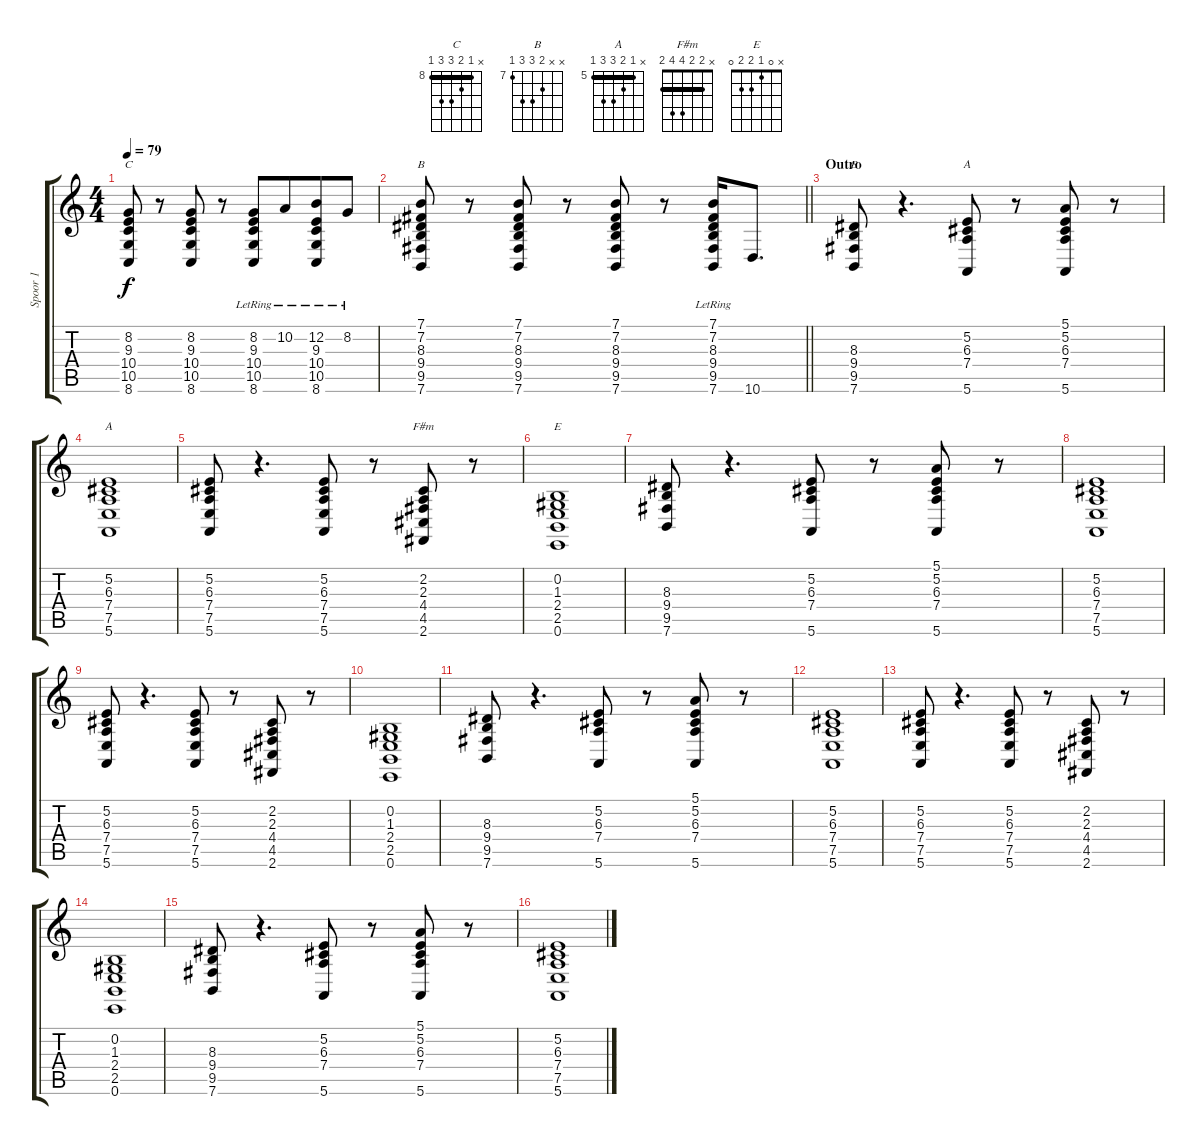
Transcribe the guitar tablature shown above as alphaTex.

\track ("Spoor 1" "Spoor 1") {instrument acousticgrandpiano}
\staff {score tabs}
\tuning (E4 B3 G3 D3 A2 E2) {hide}
\chord ("C" x 8 9 10 10 8) {firstfret 8 barre 8}
\chord ("B" 7 7 8 9 9 7) {firstfret 7 barre 7}
\chord ("B" x x 8 9 9 7) {firstfret 7}
\chord ("A" 5 5 6 7 7 5) {firstfret 5 barre 5}
\chord ("A" x 5 6 7 7 5) {firstfret 5 barre 5}
\chord ("F#m" x 2 2 4 4 2) {barre 2}
\chord ("E" x 0 1 2 2 0)
\ts (4 4)
\tempo 79
\clef g2
\ks c
(8.2 9.3 10.4 10.5 8.6).8{ch "C" dy f} r.8 (8.2 9.3 10.4 10.5 8.6).8 r.8 (8.2{lr} 9.3{lr} 10.4{lr} 10.5{lr} 8.6{lr}).8 10.2{lr}.8{beam merge} (12.2{lr} 9.3{lr} 10.4{lr} 10.5{lr} 8.6{lr}).8 8.2{lr}.8 |
\barLineRight lightlight
(7.1 7.2 8.3 9.4 9.5 7.6).8{ch "B"} r.8 (7.1 7.2 8.3 9.4 9.5 7.6).8 r.8 (7.1 7.2 8.3 9.4 9.5 7.6).8 r.8 (7.1 7.2 8.3 9.4 9.5{lr} 7.6).16 10.6.8{d} |
\section ("" "Outro")
(8.3 9.4 9.5 7.6).8{ch "B"} r.4{d} (5.2 6.3 7.4 5.6).8{ch "A"} r.8 (5.1 5.2 6.3 7.4 5.6).8 r.8 |
(5.2 6.3 7.4 7.5 5.6).1{ch "A"} |
(5.2 6.3 7.4 7.5 5.6).8 r.4{d} (5.2 6.3 7.4 7.5 5.6).8 r.8 (2.2 2.3 4.4 4.5 2.6).8{ch "F#m"} r.8 |
(0.2 1.3 2.4 2.5 0.6).1{ch "E"} |
(8.3 9.4 9.5 7.6).8 r.4{d} (5.2 6.3 7.4 5.6).8 r.8 (5.1 5.2 6.3 7.4 5.6).8 r.8 |
(5.2 6.3 7.4 7.5 5.6).1 |
(5.2 6.3 7.4 7.5 5.6).8 r.4{d} (5.2 6.3 7.4 7.5 5.6).8 r.8 (2.2 2.3 4.4 4.5 2.6).8 r.8 |
(0.2 1.3 2.4 2.5 0.6).1 |
(8.3 9.4 9.5 7.6).8 r.4{d} (5.2 6.3 7.4 5.6).8 r.8 (5.1 5.2 6.3 7.4 5.6).8 r.8 |
(5.2 6.3 7.4 7.5 5.6).1 |
(5.2 6.3 7.4 7.5 5.6).8 r.4{d} (5.2 6.3 7.4 7.5 5.6).8 r.8 (2.2 2.3 4.4 4.5 2.6).8 r.8 |
(0.2 1.3 2.4 2.5 0.6).1 |
(8.3 9.4 9.5 7.6).8 r.4{d} (5.2 6.3 7.4 5.6).8 r.8 (5.1 5.2 6.3 7.4 5.6).8 r.8 |
(5.2 6.3 7.4 7.5 5.6).1
